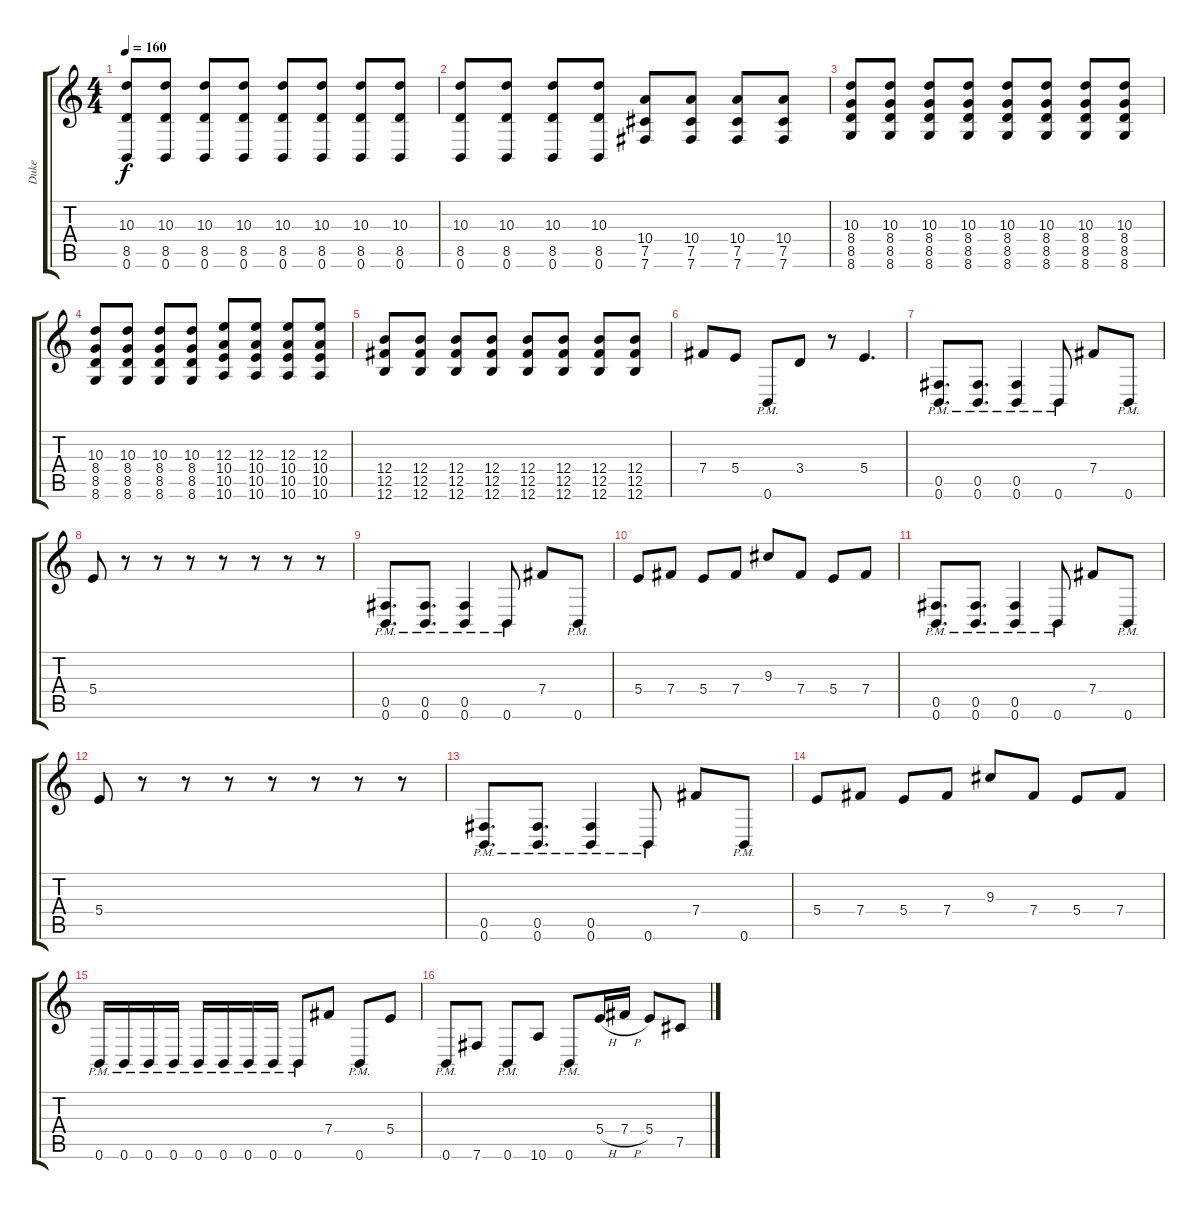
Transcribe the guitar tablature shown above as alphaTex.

\track ("Duke" "Duke") {instrument overdrivenguitar}
\staff {score tabs}
\tuning (Db4 Ab3 E3 B2 Gb2 B1) {hide}
\ts (4 4)
\tempo 160
\clef g2
\ks c
(10.3 8.5 0.6).8{dy f} (10.3 8.5 0.6).8 (10.3 8.5 0.6).8 (10.3 8.5 0.6).8 (10.3 8.5 0.6).8 (10.3 8.5 0.6).8 (10.3 8.5 0.6).8 (10.3 8.5 0.6).8 |
(10.3 8.5 0.6).8 (10.3 8.5 0.6).8 (10.3 8.5 0.6).8 (10.3 8.5 0.6).8 (10.4 7.5 7.6).8 (10.4 7.5 7.6).8 (10.4 7.5 7.6).8 (10.4 7.5 7.6).8 |
(10.3 8.4 8.5 8.6).8 (10.3 8.4 8.5 8.6).8 (10.3 8.4 8.5 8.6).8 (10.3 8.4 8.5 8.6).8 (10.3 8.4 8.5 8.6).8 (10.3 8.4 8.5 8.6).8 (10.3 8.4 8.5 8.6).8 (10.3 8.4 8.5 8.6).8 |
(10.3 8.4 8.5 8.6).8 (10.3 8.4 8.5 8.6).8 (10.3 8.4 8.5 8.6).8 (10.3 8.4 8.5 8.6).8 (12.3 10.4 10.5 10.6).8 (12.3 10.4 10.5 10.6).8 (12.3 10.4 10.5 10.6).8 (12.3 10.4 10.5 10.6).8 |
(12.4 12.5 12.6).8 (12.4 12.5 12.6).8 (12.4 12.5 12.6).8 (12.4 12.5 12.6).8 (12.4 12.5 12.6).8 (12.4 12.5 12.6).8 (12.4 12.5 12.6).8 (12.4 12.5 12.6).8 |
7.4.8 5.4.8 0.6{pm}.8 3.4.8 r.8 5.4.4{d} |
(0.5{pm} 0.6{pm}).8{d} (0.5{pm} 0.6{pm}).8{d} (0.5{pm} 0.6{pm}).4 0.6{pm}.8 7.4.8 0.6{pm}.8 |
5.4.8 r.8 r.8 r.8 r.8 r.8 r.8 r.8 |
(0.5{pm} 0.6{pm}).8{d} (0.5{pm} 0.6{pm}).8{d} (0.5{pm} 0.6{pm}).4 0.6{pm}.8 7.4.8 0.6{pm}.8 |
5.4.8 7.4.8 5.4.8 7.4.8 9.3.8 7.4.8 5.4.8 7.4.8 |
(0.5{pm} 0.6{pm}).8{d} (0.5{pm} 0.6{pm}).8{d} (0.5{pm} 0.6{pm}).4 0.6{pm}.8 7.4.8 0.6{pm}.8 |
5.4.8 r.8 r.8 r.8 r.8 r.8 r.8 r.8 |
(0.5{pm} 0.6{pm}).8{d} (0.5{pm} 0.6{pm}).8{d} (0.5{pm} 0.6{pm}).4 0.6{pm}.8 7.4.8 0.6{pm}.8 |
5.4.8 7.4.8 5.4.8 7.4.8 9.3.8 7.4.8 5.4.8 7.4.8 |
0.6{pm}.16 0.6{pm}.16 0.6{pm}.16 0.6{pm}.16 0.6{pm}.16 0.6{pm}.16 0.6{pm}.16 0.6{pm}.16 0.6{pm}.8 7.4.8 0.6{pm}.8 5.4.8 |
0.6{pm}.8 7.6.8 0.6{pm}.8 10.6.8 0.6{pm}.8 5.4{h}.16 7.4{h}.16 5.4.8 7.5.8
